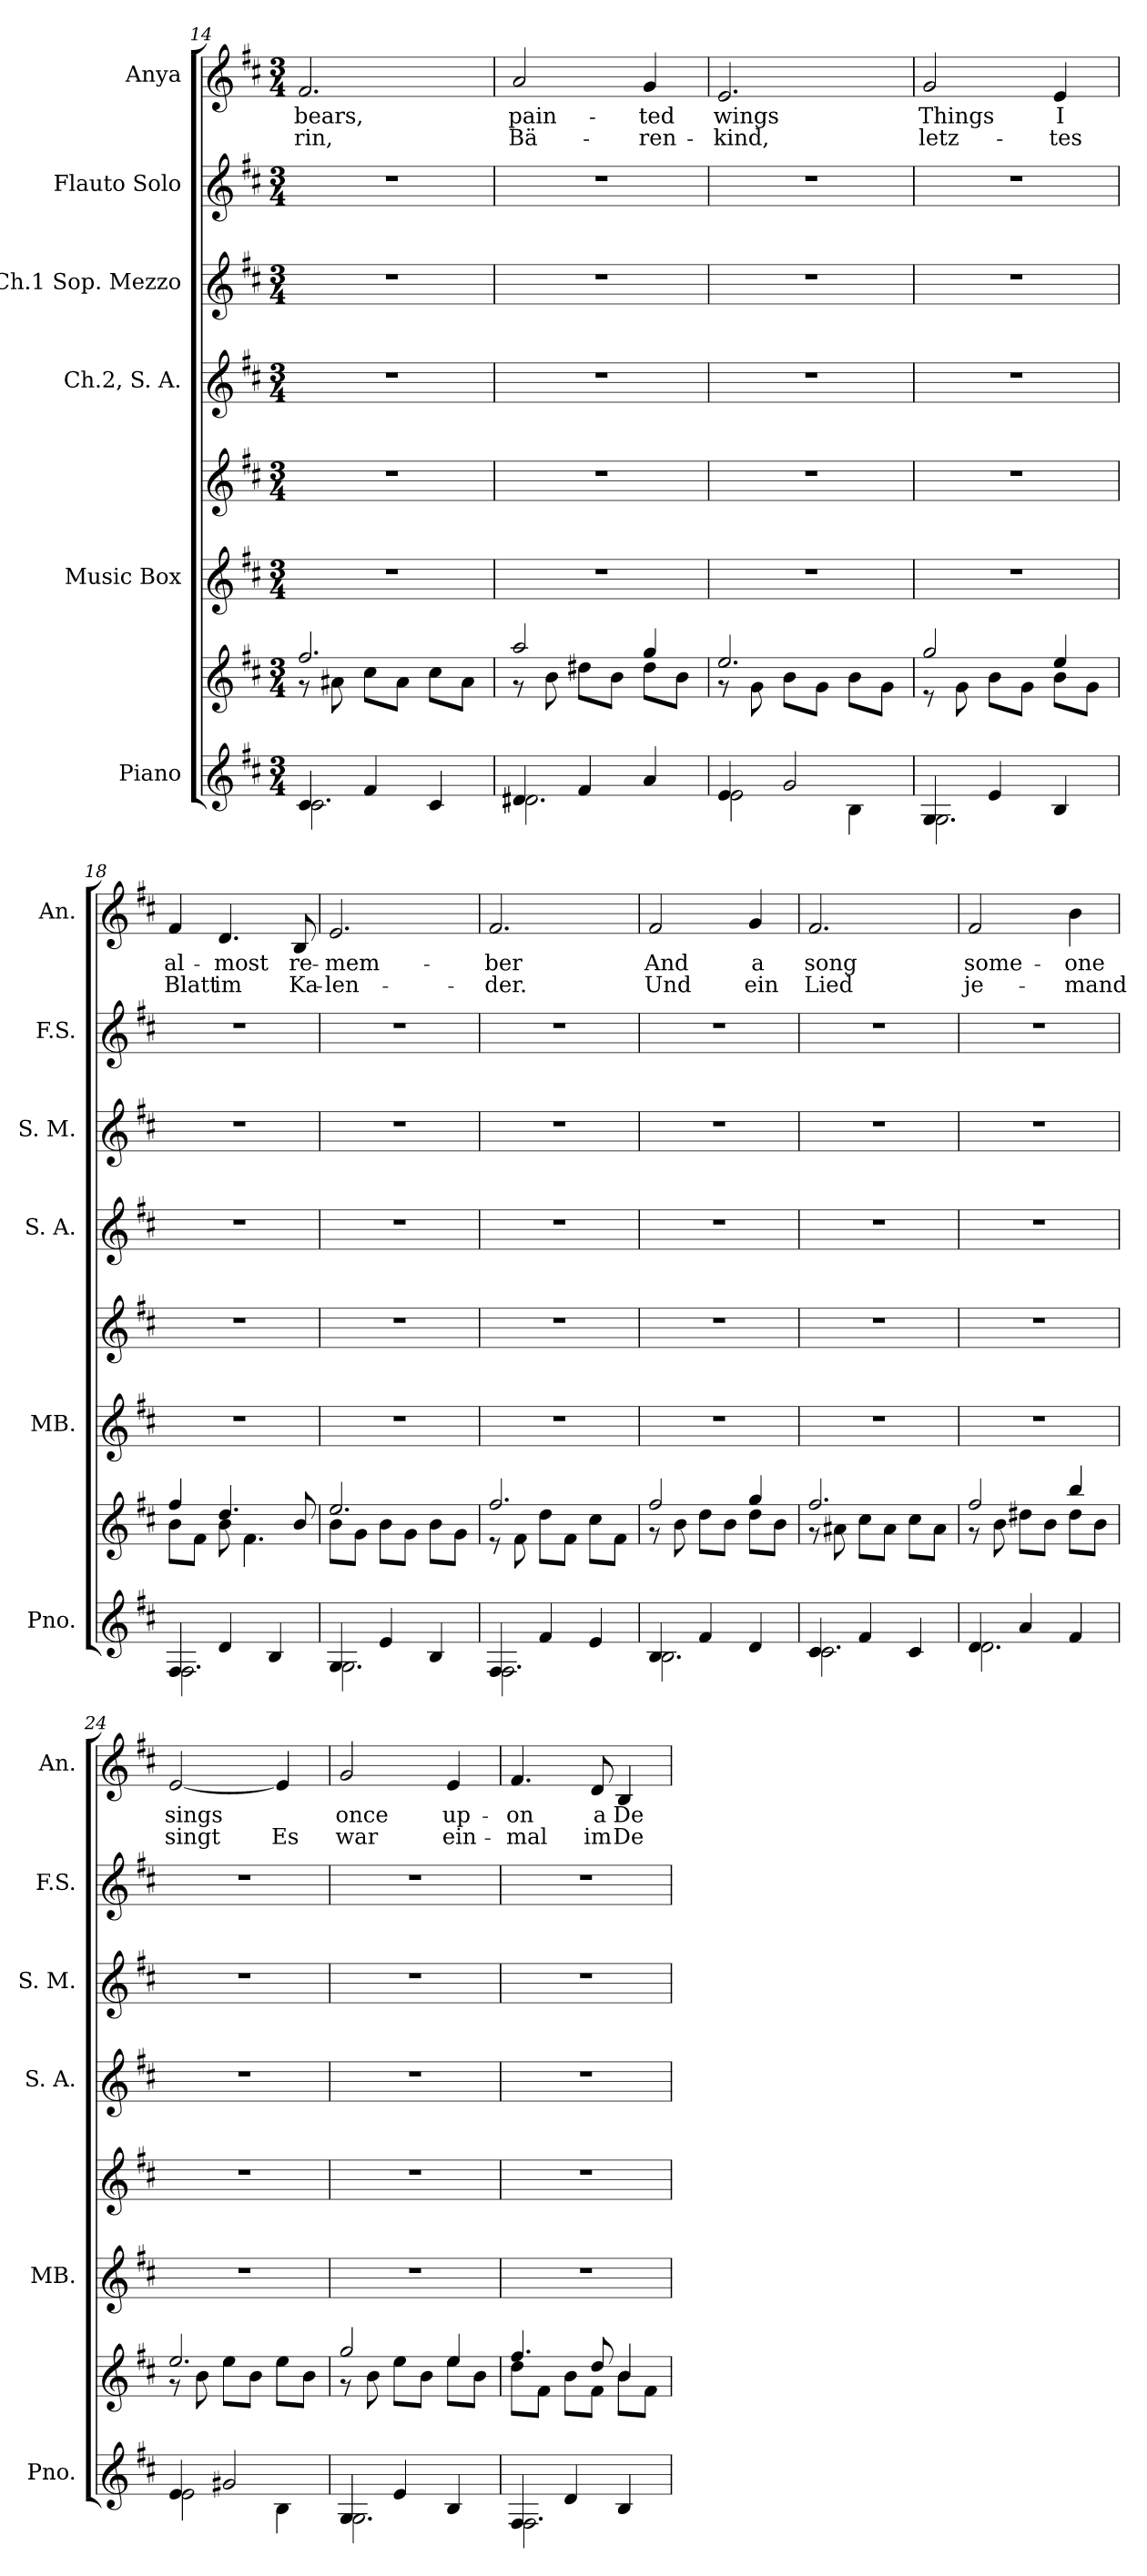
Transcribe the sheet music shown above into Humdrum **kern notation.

**kern	**kern	**kern	**kern	**kern	**kern	**kern	**kern	**text	**text
*part6	*part6	*part5	*part5	*part4	*part3	*part2	*part1	*part1	*part1
*staff8	*staff7	*staff6	*staff5	*staff4	*staff3	*staff2	*staff1	*staff1	*staff1
*I"Piano	*	*I"Music Box	*	*I"Ch.2, S. A.	*I"Ch.1 Sop. Mezzo	*I"Flauto Solo	*I"Anya	*	*
*I'Pno.	*	*I'MB.	*	*I'S. A.	*I'S. M.	*I'F.S.	*I'An.	*	*
*clefG2	*clefG2	*clefG2	*clefG2	*clefG2	*clefG2	*clefG2	*clefG2	*	*
*k[f#c#]	*k[f#c#]	*k[f#c#]	*k[f#c#]	*k[f#c#]	*k[f#c#]	*k[f#c#]	*k[f#c#]	*	*
*M3/4	*M3/4	*M3/4	*M3/4	*M3/4	*M3/4	*M3/4	*M3/4	*	*
=14	=14	=14	=14	=14	=14	=14	=14	=14	=14
*^	*^	*	*	*	*	*	*	*	*
!	!	!	!	!	!	!	!	!	!	!LO:LY:b	!LO:LY:b
4c#/	2.c#\	2.ff#/	8r	2.r	2.r	2.r	2.r	2.r	2.f#/	bears,	-rin,
.	.	.	8a#X\	.	.	.	.	.	.	.	.
4f#/	.	.	8cc#\L	.	.	.	.	.	.	.	.
.	.	.	8a#\J	.	.	.	.	.	.	.	.
4c#/	.	.	8cc#\L	.	.	.	.	.	.	.	.
.	.	.	8a#\J	.	.	.	.	.	.	.	.
=15	=15	=15	=15	=15	=15	=15	=15	=15	=15	=15	=15
!	!	!	!	!	!	!	!	!	!	!LO:LY:b	!LO:LY:b
4d#X/	2.d#\	2aa/	8r	2.r	2.r	2.r	2.r	2.r	2a/	pain-	Bä-
.	.	.	8b\	.	.	.	.	.	.	.	.
4f#/	.	.	8dd#X\L	.	.	.	.	.	.	.	.
.	.	.	8b\J	.	.	.	.	.	.	.	.
!	!	!	!	!	!	!	!	!	!	!LO:LY:b	!LO:LY:b
4a/	.	4gg/	8dd#\L	.	.	.	.	.	4g/	-ted	-ren-
.	.	.	8b\J	.	.	.	.	.	.	.	.
=16	=16	=16	=16	=16	=16	=16	=16	=16	=16	=16	=16
!	!	!	!	!	!	!	!	!	!	!LO:LY:b	!LO:LY:b
4e/	2e\	2.ee/	8r	2.r	2.r	2.r	2.r	2.r	2.e/	wings	-kind,
.	.	.	8g\	.	.	.	.	.	.	.	.
2g/	.	.	8b\L	.	.	.	.	.	.	.	.
.	.	.	8g\J	.	.	.	.	.	.	.	.
.	4B\	.	8b\L	.	.	.	.	.	.	.	.
.	.	.	8g\J	.	.	.	.	.	.	.	.
!!LO:PB:g=z
=17	=17	=17	=17	=17	=17	=17	=17	=17	=17	=17	=17
!	!	!	!	!	!	!	!	!	!	!LO:LY:b	!LO:LY:b
4G/	2.G\	2gg/	8r	2.r	2.r	2.r	2.r	2.r	2g/	Things	letz-
.	.	.	8g\	.	.	.	.	.	.	.	.
4e/	.	.	8b\L	.	.	.	.	.	.	.	.
.	.	.	8g\J	.	.	.	.	.	.	.	.
!	!	!	!	!	!	!	!	!	!	!LO:LY:b	!LO:LY:b
4B/	.	4ee/	8b\L	.	.	.	.	.	4e/	I	-tes
.	.	.	8g\J	.	.	.	.	.	.	.	.
=18	=18	=18	=18	=18	=18	=18	=18	=18	=18	=18	=18
!	!	!	!	!	!	!	!	!	!	!LO:LY:b	!LO:LY:b
4F#/	2.F#\	4ff#/	8b\L	2.r	2.r	2.r	2.r	2.r	4f#/	al-	Blatt
.	.	.	8f#\J	.	.	.	.	.	.	.	.
!	!	!	!	!	!	!	!	!	!	!LO:LY:b	!LO:LY:b
4d/	.	4.dd/	8b\	.	.	.	.	.	4.d/	-most	im
.	.	.	4.f#\	.	.	.	.	.	.	.	.
4B/	.	.	.	.	.	.	.	.	.	.	.
!	!	!	!	!	!	!	!	!	!	!LO:LY:b	!LO:LY:b
.	.	8b/	.	.	.	.	.	.	8B/	re-	Ka-
=19	=19	=19	=19	=19	=19	=19	=19	=19	=19	=19	=19
!	!	!	!	!	!	!	!	!	!	!LO:LY:b	!LO:LY:b
4G/	2.G\	2.ee/	8b\L	2.r	2.r	2.r	2.r	2.r	2.e/	-mem-	-len-
.	.	.	8g\J	.	.	.	.	.	.	.	.
4e/	.	.	8b\L	.	.	.	.	.	.	.	.
.	.	.	8g\J	.	.	.	.	.	.	.	.
4B/	.	.	8b\L	.	.	.	.	.	.	.	.
.	.	.	8g\J	.	.	.	.	.	.	.	.
=20	=20	=20	=20	=20	=20	=20	=20	=20	=20	=20	=20
!	!	!	!	!	!	!	!	!	!	!LO:LY:b	!LO:LY:b
4F#/	2.F#\	2.ff#/	8r	2.r	2.r	2.r	2.r	2.r	2.f#/	-ber	-der.
.	.	.	8f#\	.	.	.	.	.	.	.	.
4f#/	.	.	8dd\L	.	.	.	.	.	.	.	.
.	.	.	8f#\J	.	.	.	.	.	.	.	.
4e/	.	.	8cc#\L	.	.	.	.	.	.	.	.
.	.	.	8f#\J	.	.	.	.	.	.	.	.
!!LO:PB:g=z
=21	=21	=21	=21	=21	=21	=21	=21	=21	=21	=21	=21
!	!	!	!	!	!	!	!	!	!	!LO:LY:b	!LO:LY:b
4B/	2.B\	2ff#/	8r	2.r	2.r	2.r	2.r	2.r	2f#/	And	Und
.	.	.	8b\	.	.	.	.	.	.	.	.
4f#/	.	.	8dd\L	.	.	.	.	.	.	.	.
.	.	.	8b\J	.	.	.	.	.	.	.	.
!	!	!	!	!	!	!	!	!	!	!LO:LY:b	!LO:LY:b
4d/	.	4gg/	8dd\L	.	.	.	.	.	4g/	a	ein
.	.	.	8b\J	.	.	.	.	.	.	.	.
=22	=22	=22	=22	=22	=22	=22	=22	=22	=22	=22	=22
!	!	!	!	!	!	!	!	!	!	!LO:LY:b	!LO:LY:b
4c#/	2.c#\	2.ff#/	8r	2.r	2.r	2.r	2.r	2.r	2.f#/	song	Lied
.	.	.	8a#X\	.	.	.	.	.	.	.	.
4f#/	.	.	8cc#\L	.	.	.	.	.	.	.	.
.	.	.	8a#\J	.	.	.	.	.	.	.	.
4c#/	.	.	8cc#\L	.	.	.	.	.	.	.	.
.	.	.	8a#\J	.	.	.	.	.	.	.	.
=23	=23	=23	=23	=23	=23	=23	=23	=23	=23	=23	=23
!	!	!	!	!	!	!	!	!	!	!LO:LY:b	!LO:LY:b
4d/	2.d\	2ff#/	8r	2.r	2.r	2.r	2.r	2.r	2f#/	some-	je-
.	.	.	8b\	.	.	.	.	.	.	.	.
4a/	.	.	8dd#X\L	.	.	.	.	.	.	.	.
.	.	.	8b\J	.	.	.	.	.	.	.	.
!	!	!	!	!	!	!	!	!	!	!LO:LY:b	!LO:LY:b
4f#/	.	4bb/	8dd#\L	.	.	.	.	.	4b\	-one	-mand
.	.	.	8b\J	.	.	.	.	.	.	.	.
=24	=24	=24	=24	=24	=24	=24	=24	=24	=24	=24	=24
!	!	!	!	!	!	!	!	!	!	!LO:LY:b	!LO:LY:b
4e/	2e\	2.ee/	8r	2.r	2.r	2.r	2.r	2.r	[2e/	sings	singt
.	.	.	8b\	.	.	.	.	.	.	.	.
2g#X/	.	.	8ee\L	.	.	.	.	.	.	.	.
.	.	.	8b\J	.	.	.	.	.	.	.	.
!	!	!	!	!	!	!	!	!	!	!	!LO:LY:b
.	4B\	.	8ee\L	.	.	.	.	.	4e/]	.	Es
.	.	.	8b\J	.	.	.	.	.	.	.	.
!!LO:PB:g=z
=25	=25	=25	=25	=25	=25	=25	=25	=25	=25	=25	=25
!	!	!	!	!	!	!	!	!	!	!LO:LY:b	!LO:LY:b
4G/	2.G\	2gg/	8r	2.r	2.r	2.r	2.r	2.r	2g/	once	war
.	.	.	8b\	.	.	.	.	.	.	.	.
4e/	.	.	8ee\L	.	.	.	.	.	.	.	.
.	.	.	8b\J	.	.	.	.	.	.	.	.
!	!	!	!	!	!	!	!	!	!	!LO:LY:b	!LO:LY:b
4B/	.	4ee/	8ee\L	.	.	.	.	.	4e/	up-	ein-
.	.	.	8b\J	.	.	.	.	.	.	.	.
=26	=26	=26	=26	=26	=26	=26	=26	=26	=26	=26	=26
!	!	!	!	!	!	!	!	!	!	!LO:LY:b	!LO:LY:b
4F#/	2.F#\	4.ff#/	8dd\L	2.r	2.r	2.r	2.r	2.r	4.f#/	-on	-mal
.	.	.	8f#\J	.	.	.	.	.	.	.	.
4d/	.	.	8b\L	.	.	.	.	.	.	.	.
!	!	!	!	!	!	!	!	!	!	!LO:LY:b	!LO:LY:b
.	.	8dd/	8f#\J	.	.	.	.	.	8d/	a	im
!	!	!	!	!	!	!	!	!	!	!LO:LY:b	!LO:LY:b
4B/	.	4b/	8b\L	.	.	.	.	.	4B/	De-	De-
.	.	.	8f#\J	.	.	.	.	.	.	.	.
*v	*v	*	*	*	*	*	*	*	*	*	*
*	*v	*v	*	*	*	*	*	*	*	*
=	=	=	=	=	=	=	=	=	=
*-	*-	*-	*-	*-	*-	*-	*-	*-	*-
